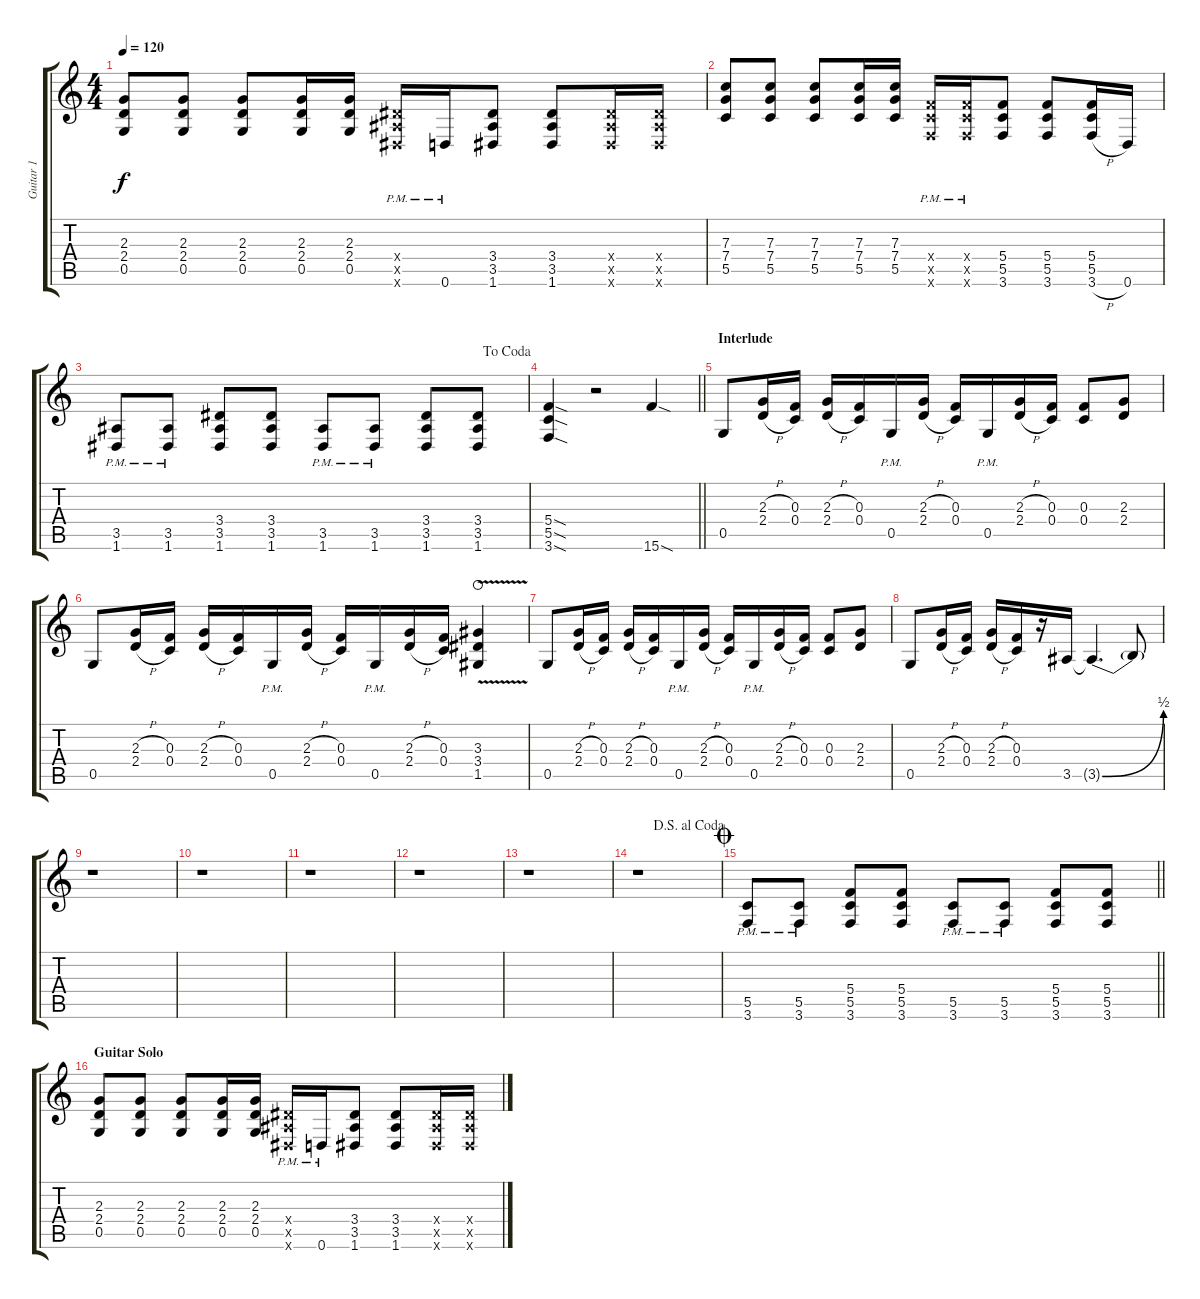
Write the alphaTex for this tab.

\track ("Guitar 1" "Guitar 1") {instrument distortionguitar}
\staff {score tabs}
\tuning (D4 A3 F3 C3 G2 D2) {hide}
\ts (4 4)
\tempo 120
\clef g2
\ks c
(2.3 2.4 0.5).8{dy f} (2.3 2.4 0.5).8 (2.3 2.4 0.5).8 (2.3 2.4 0.5).16 (2.3 2.4 0.5).16 (3.4{pm x} 3.5{pm x} 1.6{pm x}).16 0.6{pm}.16 (3.4 3.5 1.6).8 (3.4 3.5 1.6).8 (3.4{x} 3.5{x} 1.6{x}).16 (3.4{x} 3.5{x} 1.6{x}).16 |
(7.3 7.4 5.5).8 (7.3 7.4 5.5).8 (7.3 7.4 5.5).8 (7.3 7.4 5.5).16 (7.3 7.4 5.5).16 (5.4{pm x} 5.5{pm x} 3.6{pm x}).16 (5.4{pm x} 5.5{pm x} 3.6{pm x}).16 (5.4 5.5 3.6).8 (5.4 5.5 3.6).8 (5.4 5.5 3.6{h}).16 0.6.16 |
\jump dacoda
(3.5{pm} 1.6{pm}).8 (3.5{pm} 1.6{pm}).8 (3.4 3.5 1.6).8 (3.4 3.5 1.6).8 (3.5{pm} 1.6{pm}).8 (3.5{pm} 1.6{pm}).8 (3.4 3.5 1.6).8 (3.4 3.5 1.6).8 |
\barLineRight lightlight
(5.4{sod} 5.5{sod} 3.6{sod}).4 r.2 15.6{sod}.4 |
\section ("" "Interlude")
0.5.8 (2.3{h} 2.4{h}).16 (0.3 0.4).16 (2.3{h} 2.4{h}).16 (0.3 0.4).16 0.5{pm}.16 (2.3{h} 2.4{h}).16 (0.3 0.4).16 0.5{pm}.16 (2.3{h} 2.4{h}).16 (0.3 0.4).16 (0.3 0.4).8 (2.3 2.4).8 |
0.5.8 (2.3{h} 2.4{h}).16 (0.3 0.4).16 (2.3{h} 2.4{h}).16 (0.3 0.4).16 0.5{pm}.16 (2.3{h} 2.4{h}).16 (0.3 0.4).16 0.5{pm}.16 (2.3{h} 2.4{h}).16 (0.3 0.4).16 (3.3{v} 3.4{v} 1.5{v}).4{waho} |
0.5.8 (2.3{h} 2.4{h}).16 (0.3 0.4).16 (2.3{h} 2.4{h}).16 (0.3 0.4).16 0.5{pm}.16 (2.3{h} 2.4{h}).16 (0.3 0.4).16 0.5{pm}.16 (2.3{h} 2.4{h}).16 (0.3 0.4).16 (0.3 0.4).8 (2.3 2.4).8 |
0.5.8 (2.3{h} 2.4{h}).16 (0.3 0.4).16 (2.3{h} 2.4{h}).16 (0.3 0.4).16 r.16 3.5.16 3.5{be (bend 0 0 60 2) t}.4{d} 3.5{t}.8 |
r.1 |
r.1 |
r.1 |
r.1 |
r.1 |
\jump dalsegnoalcoda
r.1 |
\jump coda
\barLineRight lightlight
(5.5{pm} 3.6{pm}).8 (5.5{pm} 3.6{pm}).8 (5.4 5.5 3.6).8 (5.4 5.5 3.6).8 (5.5{pm} 3.6{pm}).8 (5.5{pm} 3.6{pm}).8 (5.4 5.5 3.6).8 (5.4 5.5 3.6).8 |
\section ("" "Guitar Solo")
(2.3 2.4 0.5).8 (2.3 2.4 0.5).8 (2.3 2.4 0.5).8 (2.3 2.4 0.5).16 (2.3 2.4 0.5).16 (3.4{pm x} 3.5{pm x} 1.6{pm x}).16 0.6{pm}.16 (3.4 3.5 1.6).8 (3.4 3.5 1.6).8 (3.4{x} 3.5{x} 1.6{x}).16 (3.4{x} 3.5{x} 1.6{x}).16
